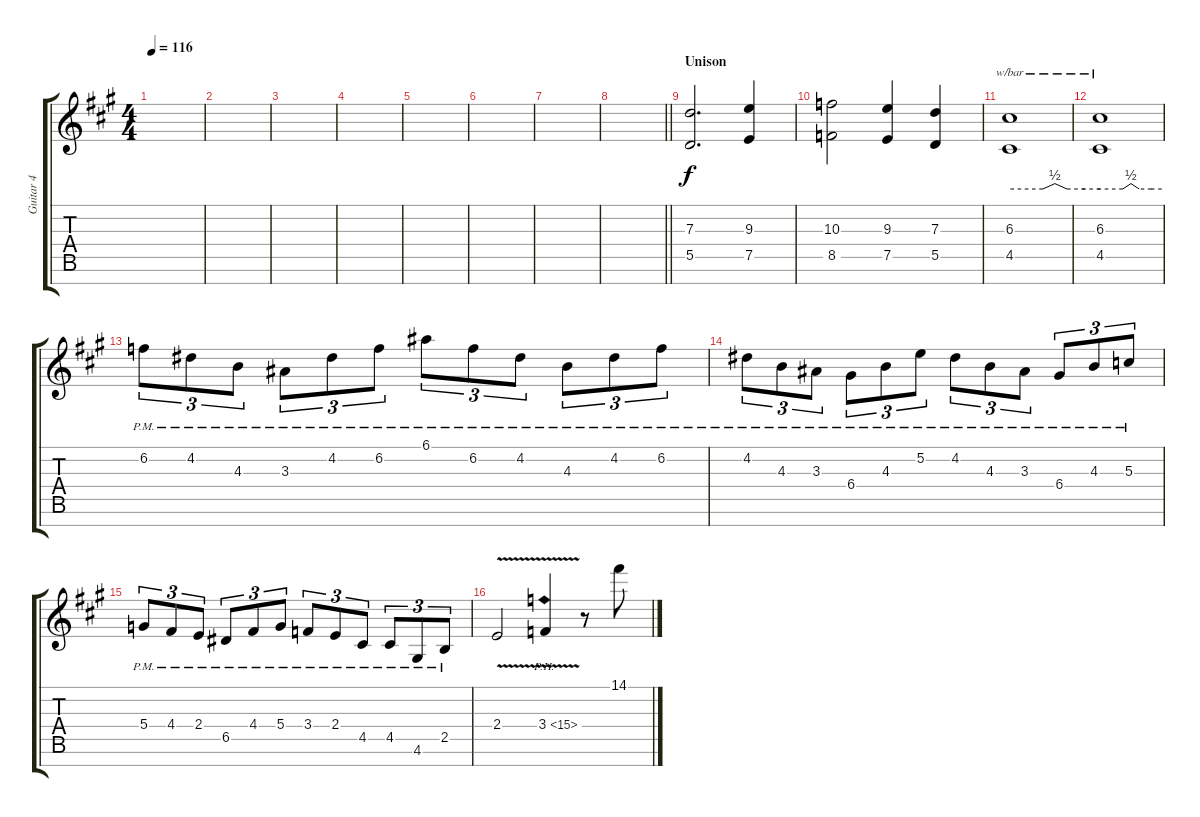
\track ("Guitar 4" "Guitar 4") {instrument distortionguitar}
\staff {score tabs}
\tuning (E4 B3 G3 D3 A2 E2 B1) {hide}
\ts (4 4)
\tempo 116
\clef g2
\ks a
|
|
|
|
|
|
|
\barLineRight lightlight
|
\section ("" "Unison")
(7.3 5.5).2{d} (9.3 7.5).4 |
(10.3 8.5).2 (9.3 7.5).4 (7.3 5.5).4 |
(6.3 4.5).1{tbe (custom default 0 0 22 0 30 2 38 0 50 0 60 0)} |
(6.3 4.5).1{tbe (custom default 0 0 22 0 30 2 38 0 50 0 60 0)} |
6.2{pm}.8{tu (3 2)} 4.2{pm}.8{tu (3 2)} 4.3{pm}.8{tu (3 2)} 3.3{pm}.8{tu (3 2)} 4.2{pm}.8{tu (3 2)} 6.2{pm}.8{tu (3 2)} 6.1{pm}.8{tu (3 2)} 6.2{pm}.8{tu (3 2)} 4.2{pm}.8{tu (3 2)} 4.3{pm}.8{tu (3 2)} 4.2{pm}.8{tu (3 2)} 6.2{pm}.8{tu (3 2)} |
4.2{pm}.8{tu (3 2)} 4.3{pm}.8{tu (3 2)} 3.3{pm}.8{tu (3 2)} 6.4{pm}.8{tu (3 2)} 4.3{pm}.8{tu (3 2)} 5.2{pm}.8{tu (3 2)} 4.2{pm}.8{tu (3 2)} 4.3{pm}.8{tu (3 2)} 3.3{pm}.8{tu (3 2)} 6.4{pm}.8{tu (3 2)} 4.3{pm}.8{tu (3 2)} 5.3{pm}.8{tu (3 2)} |
5.4{pm}.8{tu (3 2)} 4.4{pm}.8{tu (3 2)} 2.4{pm}.8{tu (3 2)} 6.5{pm}.8{tu (3 2)} 4.4{pm}.8{tu (3 2)} 5.4{pm}.8{tu (3 2)} 3.4{pm}.8{tu (3 2)} 2.4{pm}.8{tu (3 2)} 4.5{pm}.8{tu (3 2)} 4.5{pm}.8{tu (3 2)} 4.6{pm}.8{tu (3 2)} 2.5{pm}.8{tu (3 2)} |
2.4{v}.2 3.4{ph 12 v}.4 r.8 14.1.8
